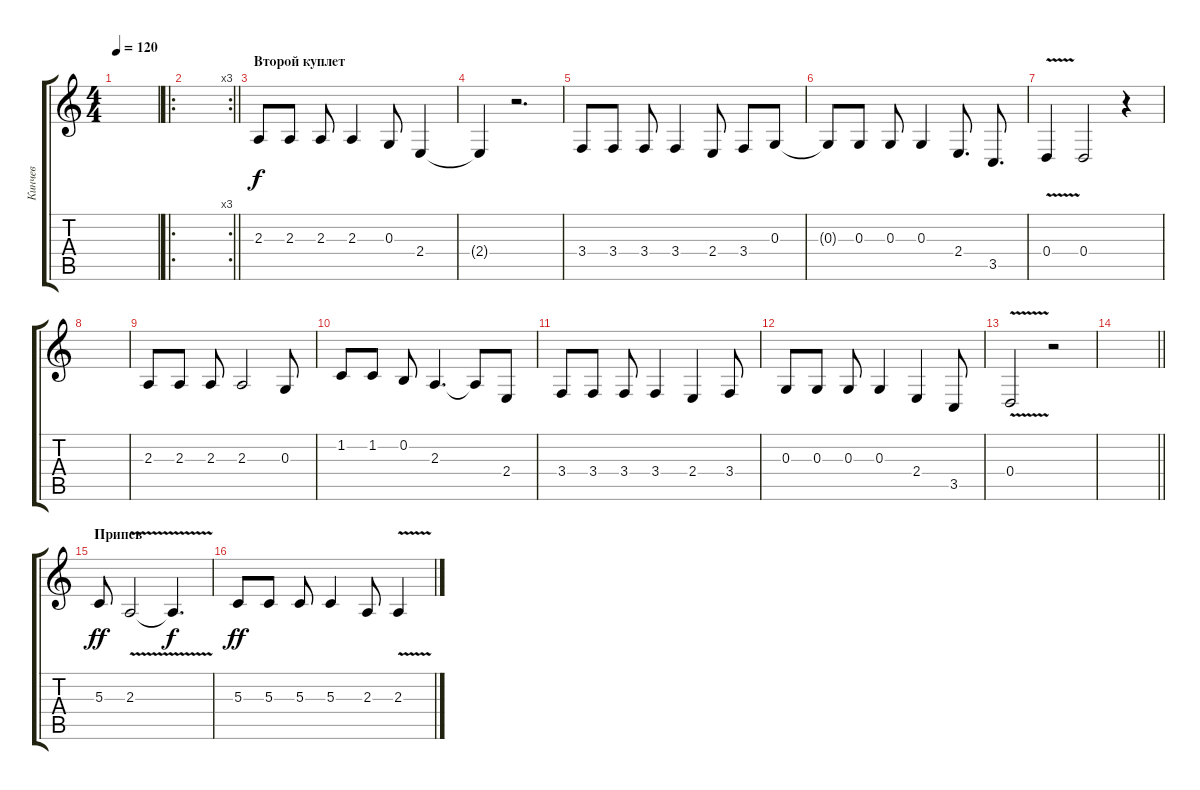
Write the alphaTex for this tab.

\track ("Кинчев" "Кинчев") {instrument lead5charang}
\staff {score tabs}
\tuning (E4 B3 G3 D3 A2 E2) {hide}
\ts (4 4)
\tempo 120
\clef g2
\ks c
|
\ro
\rc 3
\barLineRight lightlight
|
\section ("" "Второй куплет")
2.3.8 2.3.8 2.3.8 2.3.4 0.3.8 2.4.4 |
2.4{t}.4 r.2{d} |
3.4.8 3.4.8 3.4.8 3.4.4 2.4.8 3.4.8 0.3.8 |
0.3{t}.8 0.3.8 0.3.8 0.3.4 2.4.8{d} 3.5.8{d} |
0.4{v}.4 0.4.2 r.4 |
|
2.3.8 2.3.8 2.3.8 2.3.2 0.3.8 |
1.2.8 1.2.8 0.2.8 2.3.4{d} 2.3{t}.8 2.4.8 |
3.4.8 3.4.8 3.4.8 3.4.4 2.4.4 3.4.8 |
0.3.8 0.3.8 0.3.8 0.3.4 2.4.4 3.5.8 |
0.4{v}.2 r.2 |
\barLineRight lightlight
|
\section ("" "Припев")
5.3.8{dy ff} 2.3{v}.2 2.3{t}.4{d dy f} |
5.3.8{dy ff} 5.3.8 5.3.8 5.3.4 2.3.8 2.3{v}.4
